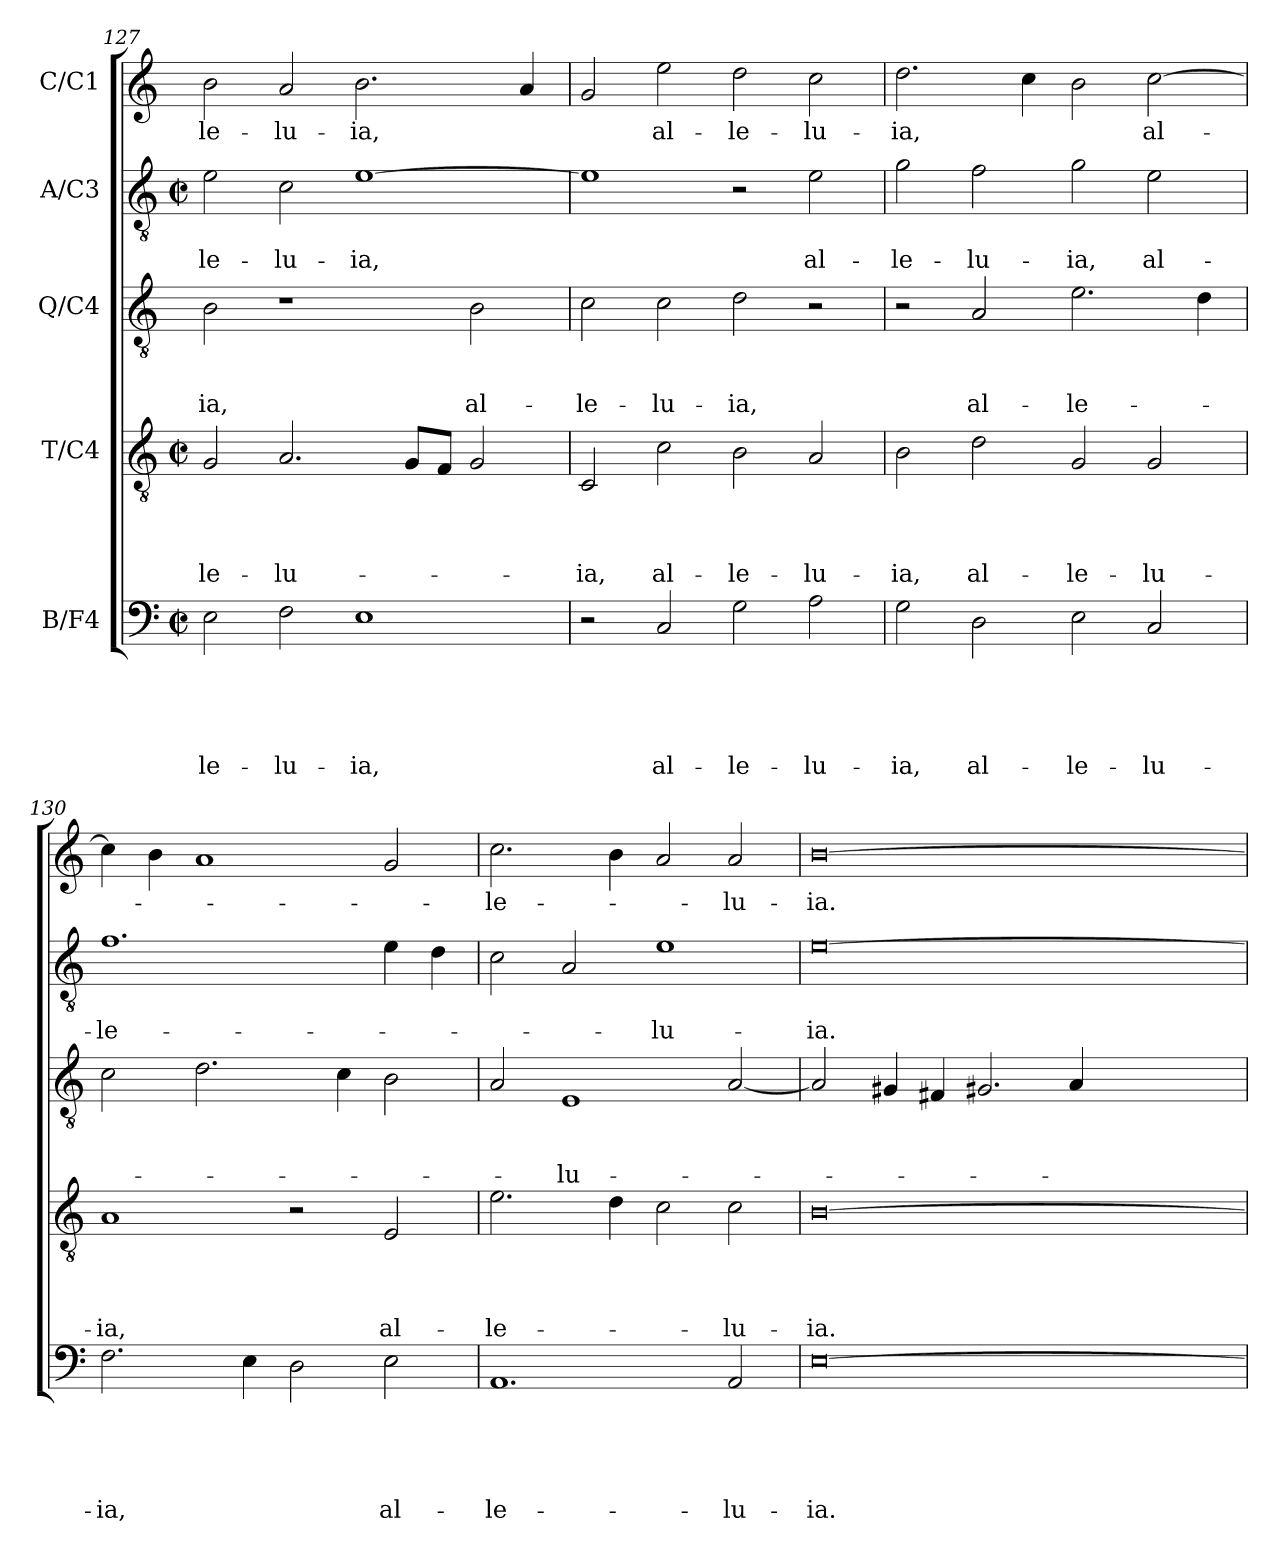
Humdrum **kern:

**kern	**text	**text	**text	**text	**text	**kern	**text	**text	**text	**text	**kern	**text	**text	**text	**kern	**text	**text	**kern	**text
*part5	*part5	*part5	*part5	*part5	*part5	*part4	*part4	*part4	*part4	*part4	*part3	*part3	*part3	*part3	*part2	*part2	*part2	*part1	*part1
*staff5	*staff5	*staff5	*staff5	*staff5	*staff5	*staff4	*staff4	*staff4	*staff4	*staff4	*staff3	*staff3	*staff3	*staff3	*staff2	*staff2	*staff2	*staff1	*staff1
*I"B/F4	*	*	*	*	*	*I"T/C4	*	*	*	*	*I"Q/C4	*	*	*	*I"A/C3	*	*	*I"C/C1	*
*clefF4	*	*	*	*	*	*clefGv2	*	*	*	*	*clefGv2	*	*	*	*clefGv2	*	*	*clefG2	*
*k[]	*	*	*	*	*	*k[]	*	*	*	*	*k[]	*	*	*	*k[]	*	*	*k[]	*
*C:	*	*	*	*	*	*C:	*	*	*	*	*C:	*	*	*	*C:	*	*	*C:	*
*M2/2	*	*	*	*	*	*M2/2	*	*	*	*	*	*	*	*	*M2/2	*	*	*	*
*met(c|)	*	*	*	*	*	*met(c|)	*	*	*	*	*	*	*	*	*met(c|)	*	*	*	*
=127	=127	=127	=127	=127	=127	=127	=127	=127	=127	=127	=127	=127	=127	=127	=127	=127	=127	=127	=127
!	!	!	!	!	!LO:LY:b	!	!	!	!	!LO:LY:b	!	!	!	!LO:LY:b	!	!	!LO:LY:b	!	!LO:LY:b
2E\	.	.	.	.	-le-	2G/	.	.	.	-le-	2B\	.	.	-ia,	2e\	.	-le-	2b\	-le-
!	!	!	!	!	!LO:LY:b	!	!	!	!	!LO:LY:b	!	!	!	!	!	!	!LO:LY:b	!	!LO:LY:b
2F\	.	.	.	.	-lu-	2.A/	.	.	.	-lu-	1r	.	.	.	2c\	.	-lu-	2a/	-lu-
!	!	!	!	!	!LO:LY:b	!	!	!	!	!	!	!	!	!	!	!	!LO:LY:b	!	!LO:LY:b
1E	.	.	.	.	-ia,	.	.	.	.	.	.	.	.	.	[1e	.	-ia,	2.b\	-ia,
.	.	.	.	.	.	8G/L	.	.	.	.	.	.	.	.	.	.	.	.	.
.	.	.	.	.	.	8F/J	.	.	.	.	.	.	.	.	.	.	.	.	.
!	!	!	!	!	!	!	!	!	!	!	!	!	!	!LO:LY:b	!	!	!	!	!
.	.	.	.	.	.	2G/	.	.	.	.	2B\	.	.	al-	.	.	.	.	.
.	.	.	.	.	.	.	.	.	.	.	.	.	.	.	.	.	.	4a/	.
=128	=128	=128	=128	=128	=128	=128	=128	=128	=128	=128	=128	=128	=128	=128	=128	=128	=128	=128	=128
!	!	!	!	!	!	!	!	!	!	!LO:LY:b	!	!	!	!LO:LY:b	!	!	!	!	!
2r	.	.	.	.	.	2C/	.	.	.	-ia,	2c\	.	.	-le-	1e]	.	.	2g/	.
!	!	!	!	!	!LO:LY:b	!	!	!	!	!LO:LY:b	!	!	!	!LO:LY:b	!	!	!	!	!LO:LY:b
2C/	.	.	.	.	al-	2c\	.	.	.	al-	2c\	.	.	-lu-	.	.	.	2ee\	al-
!	!	!	!	!	!LO:LY:b	!	!	!	!	!LO:LY:b	!	!	!	!LO:LY:b	!	!	!	!	!LO:LY:b
2G\	.	.	.	.	-le-	2B\	.	.	.	-le-	2d\	.	.	-ia,	2r	.	.	2dd\	-le-
!	!	!	!	!	!LO:LY:b	!	!	!	!	!LO:LY:b	!	!	!	!	!	!	!LO:LY:b	!	!LO:LY:b
2A\	.	.	.	.	-lu-	2A/	.	.	.	-lu-	2r	.	.	.	2e\	.	al-	2cc\	-lu-
!!LO:LB:g=z
=129	=129	=129	=129	=129	=129	=129	=129	=129	=129	=129	=129	=129	=129	=129	=129	=129	=129	=129	=129
!	!	!	!	!	!LO:LY:b	!	!	!	!	!LO:LY:b	!	!	!	!	!	!	!LO:LY:b	!	!LO:LY:b
2G\	.	.	.	.	-ia,	2B\	.	.	.	-ia,	2r	.	.	.	2g\	.	-le-	2.dd\	-ia,
!	!	!	!	!	!LO:LY:b	!	!	!	!	!LO:LY:b	!	!	!	!LO:LY:b	!	!	!LO:LY:b	!	!
2D\	.	.	.	.	al-	2d\	.	.	.	al-	2A/	.	.	al-	2f\	.	-lu-	.	.
.	.	.	.	.	.	.	.	.	.	.	.	.	.	.	.	.	.	4cc\	.
!	!	!	!	!	!LO:LY:b	!	!	!	!	!LO:LY:b	!	!	!	!LO:LY:b	!	!	!LO:LY:b	!	!
2E\	.	.	.	.	-le-	2G/	.	.	.	-le-	2.e\	.	.	-le-	2g\	.	-ia,	2b\	.
!	!	!	!	!	!LO:LY:b	!	!	!	!	!LO:LY:b	!	!	!	!	!	!	!LO:LY:b	!	!LO:LY:b
2C/	.	.	.	.	-lu-	2G/	.	.	.	-lu-	.	.	.	.	2e\	.	al-	[2cc\	al-
.	.	.	.	.	.	.	.	.	.	.	4d\	.	.	.	.	.	.	.	.
=130	=130	=130	=130	=130	=130	=130	=130	=130	=130	=130	=130	=130	=130	=130	=130	=130	=130	=130	=130
!	!	!	!	!	!LO:LY:b	!	!	!	!	!LO:LY:b	!	!	!	!	!	!	!LO:LY:b	!	!
2.F\	.	.	.	.	-ia,	1A	.	.	.	-ia,	2c\	.	.	.	1.f	.	-le-	4cc\]	.
.	.	.	.	.	.	.	.	.	.	.	.	.	.	.	.	.	.	4b\	.
.	.	.	.	.	.	.	.	.	.	.	2.d\	.	.	.	.	.	.	1a	.
4E\	.	.	.	.	.	.	.	.	.	.	.	.	.	.	.	.	.	.	.
2D\	.	.	.	.	.	2r	.	.	.	.	.	.	.	.	.	.	.	.	.
.	.	.	.	.	.	.	.	.	.	.	4c\	.	.	.	.	.	.	.	.
!	!	!	!	!	!LO:LY:b	!	!	!	!	!LO:LY:b	!	!	!	!	!	!	!	!	!
2E\	.	.	.	.	al-	2E/	.	.	.	al-	2B\	.	.	.	4e\	.	.	2g/	.
.	.	.	.	.	.	.	.	.	.	.	.	.	.	.	4d\	.	.	.	.
=131	=131	=131	=131	=131	=131	=131	=131	=131	=131	=131	=131	=131	=131	=131	=131	=131	=131	=131	=131
!	!	!	!	!	!LO:LY:b	!	!	!	!	!LO:LY:b	!	!	!	!	!	!	!	!	!LO:LY:b
1.AA	.	.	.	.	-le-	2.e\	.	.	.	-le-	2A/	.	.	.	2c\	.	.	2.cc\	-le-
!	!	!	!	!	!	!	!	!	!	!	!	!	!	!LO:LY:b	!	!	!	!	!
.	.	.	.	.	.	.	.	.	.	.	1E	.	.	-lu-	2A/	.	.	.	.
.	.	.	.	.	.	4d\	.	.	.	.	.	.	.	.	.	.	.	4b\	.
!	!	!	!	!	!	!	!	!	!	!	!	!	!	!	!	!	!LO:LY:b	!	!
.	.	.	.	.	.	2c\	.	.	.	.	.	.	.	.	1e	.	-lu-	2a/	.
!	!	!	!	!	!LO:LY:b	!	!	!	!	!LO:LY:b	!	!	!	!	!	!	!	!	!LO:LY:b
2AA/	.	.	.	.	-lu-	2c\	.	.	.	-lu-	[2A/	.	.	.	.	.	.	2a/	-lu-
=132	=132	=132	=132	=132	=132	=132	=132	=132	=132	=132	=132	=132	=132	=132	=132	=132	=132	=132	=132
!	!	!	!	!	!LO:LY:b	!	!	!	!	!LO:LY:b	!	!	!	!	!	!	!LO:LY:b	!	!LO:LY:b
[0E	.	.	.	.	-ia.	[0B	.	.	.	-ia.	2A/]	.	.	.	[0e	.	-ia.	[0b	ia.
.	.	.	.	.	.	.	.	.	.	.	4G#/	.	.	.	.	.	.	.	.
.	.	.	.	.	.	.	.	.	.	.	4F#/	.	.	.	.	.	.	.	.
.	.	.	.	.	.	.	.	.	.	.	2.G#X/	.	.	.	.	.	.	.	.
.	.	.	.	.	.	.	.	.	.	.	4A/	.	.	.	.	.	.	.	.
=	=	=	=	=	=	=	=	=	=	=	=	=	=	=	=	=	=	=	=
*-	*-	*-	*-	*-	*-	*-	*-	*-	*-	*-	*-	*-	*-	*-	*-	*-	*-	*-	*-
